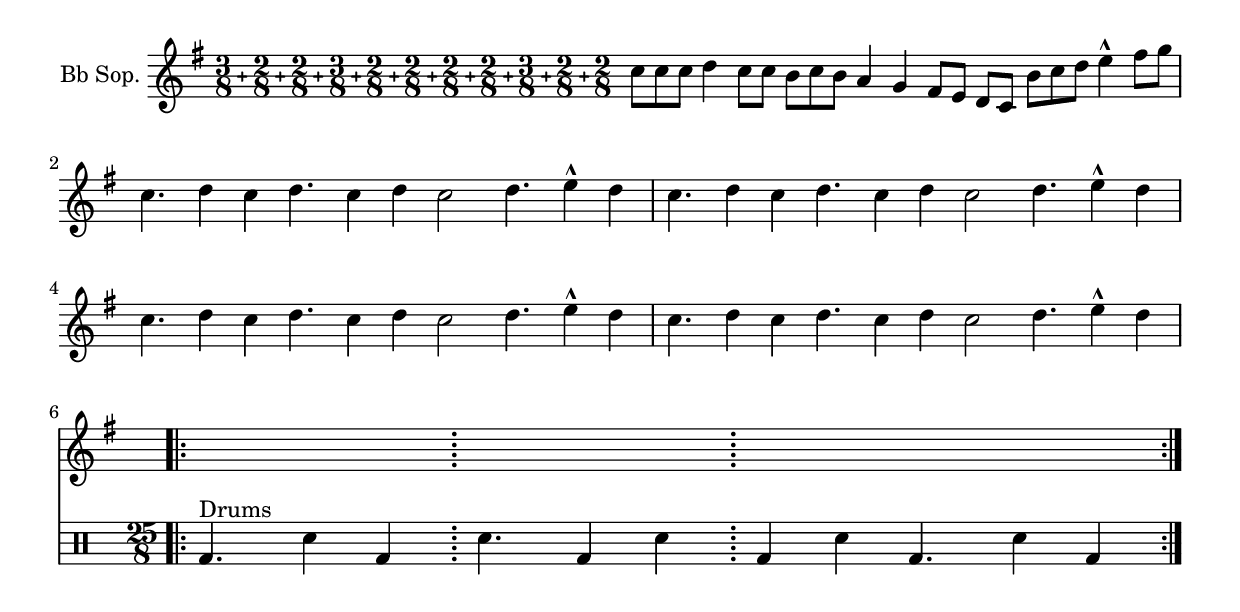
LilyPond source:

%% DO NOT EDIT this file manually; it is automatically
%% generated from LSR http://lsr.dsi.unimi.it
%% Make any changes in LSR itself, or in Documentation/snippets/new/ ,
%% and then run scripts/auxiliar/makelsr.py
%%
%% This file is in the public domain.
\version "2.15.18"

\header {
  lsrtags = "rhythms, percussion"

  texidoc = "
Though the polymetric time signature shown was not the most essential
item here, it has been included to show the beat of this piece (which
is the template of a real Balkan song!).

"
  doctitle = "Heavily customized polymetric time signatures"
} % begin verbatim

#(define plus (markup #:vcenter "+"))
#(define ((custom-time-signature one two three four five six
                                 seven eight nine ten eleven num) grob)
   (grob-interpret-markup grob
                          (markup #:override '(baseline-skip . 0) #:number
                                  (#:line ((#:column (one num)) plus
                                           (#:column (two num)) plus
                                           (#:column (three num)) plus
                                           (#:column (four num)) plus
                                           (#:column (five num)) plus
                                           (#:column (six num)) plus
                                           (#:column (seven num)) plus
                                           (#:column (eight num)) plus
                                           (#:column (nine num)) plus
                                           (#:column (ten num)) plus
                                           (#:column (eleven num)))))))
melody = \relative c'' {
  \set Staff.instrumentName = #"Bb Sop."
  \key g \major
  $(set-time-signature 25 8 '(3 2 2 3 2 2 2 2 3 2 2))
  \override Staff.TimeSignature #'stencil =
    #(custom-time-signature "3" "2" "2" "3" "2" "2"
      "2" "2" "3" "2" "2" "8")
  c8 c c d4 c8 c b c b a4 g fis8 e d c b' c d e4-^ fis8 g \break
  c,4. d4 c4 d4. c4 d c2 d4. e4-^ d4
  c4. d4 c4 d4. c4 d c2 d4. e4-^ d4 \break
  c4. d4 c4 d4. c4 d c2 d4. e4-^ d4
  c4. d4 c4 d4. c4 d c2 d4. e4-^ d4 \break
}

drum = \new DrumStaff \drummode {
  \bar "|:" bd4.^\markup { Drums } sn4 bd \bar ":" sn4.
  bd4 sn \bar ":" bd sn bd4. sn4 bd \bar ":|"
}

{
  \melody
  \drum
}

